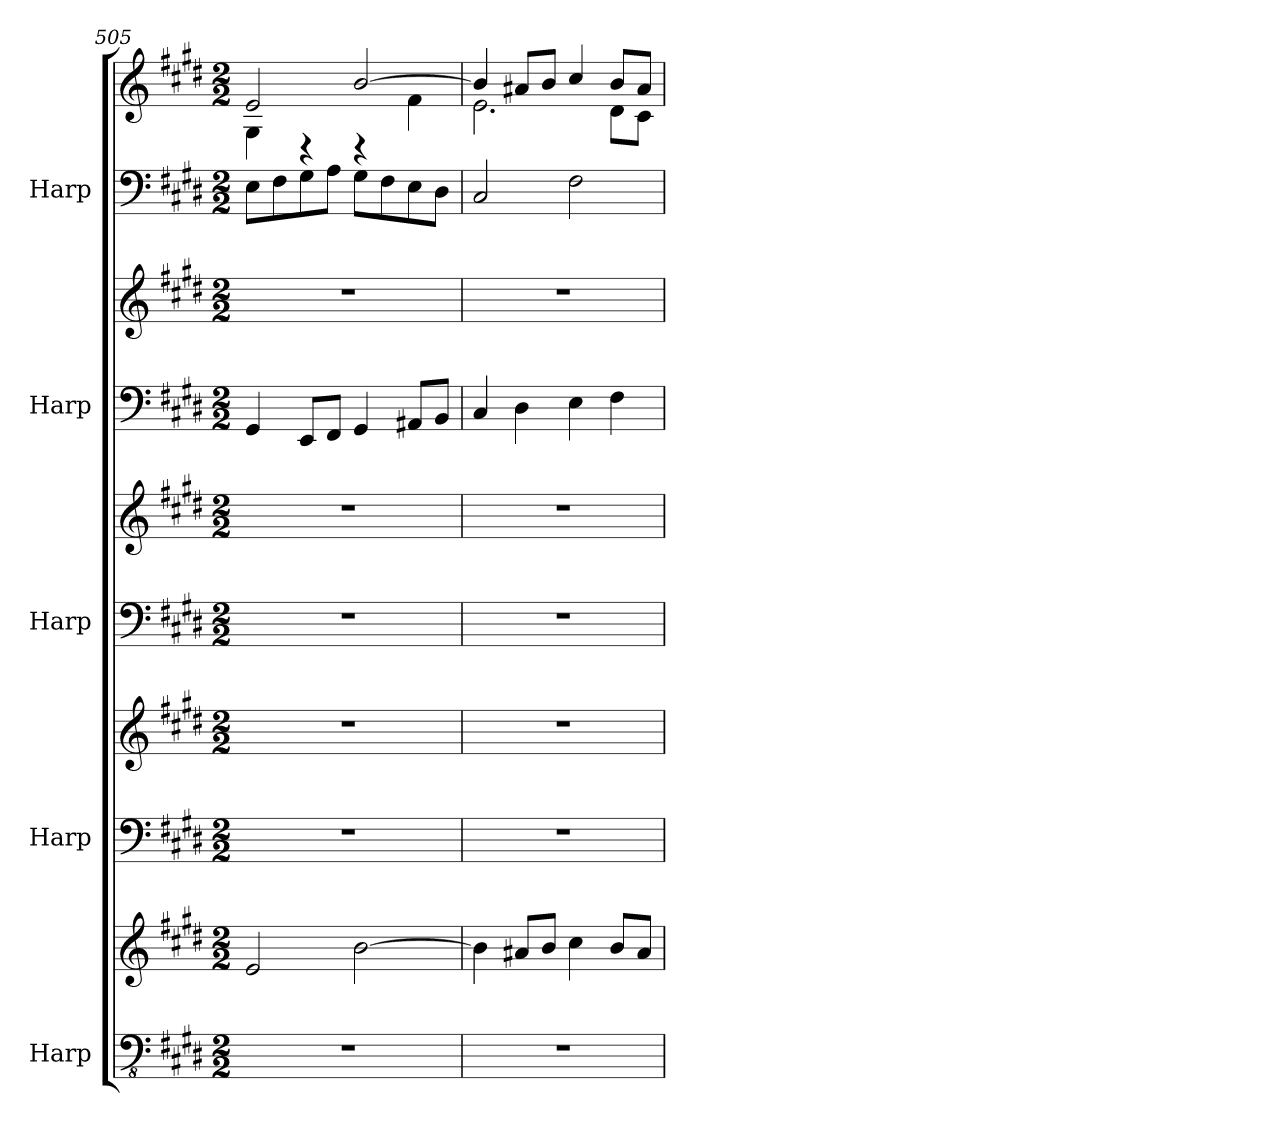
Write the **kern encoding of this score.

**kern	**kern	**kern	**kern	**kern	**kern	**kern	**kern	**kern	**kern
*part5	*part5	*part4	*part4	*part3	*part3	*part2	*part2	*part1	*part1
*staff10	*staff9	*staff8	*staff7	*staff6	*staff5	*staff4	*staff3	*staff2	*staff1
*I"Harp	*	*I"Harp	*	*I"Harp	*	*I"Harp	*	*I"Harp	*
*I'Hp	*	*I'Hp	*	*I'Hp	*	*I'Hp	*	*I'Hp	*
*clefFv4	*clefG2	*clefF4	*clefG2	*clefF4	*clefG2	*clefF4	*clefG2	*clefF4	*clefG2
*k[f#c#g#d#]	*k[f#c#g#d#]	*k[f#c#g#d#]	*k[f#c#g#d#]	*k[f#c#g#d#]	*k[f#c#g#d#]	*k[f#c#g#d#]	*k[f#c#g#d#]	*k[f#c#g#d#]	*k[f#c#g#d#]
*M2/2	*M2/2	*M2/2	*M2/2	*M2/2	*M2/2	*M2/2	*M2/2	*M2/2	*M2/2
=505	=505	=505	=505	=505	=505	=505	=505	=505	=505
*	*	*	*	*	*	*	*	*	*^
1r	2e/	1r	1r	1r	1r	4GG#/	1r	8E\L	2e/	4G#\
.	.	.	.	.	.	.	.	8F#\	.	.
.	.	.	.	.	.	8EE/L	.	8G#\	.	4rD
.	.	.	.	.	.	8FF#/J	.	8A\J	.	.
.	[2b\	.	.	.	.	4GG#/	.	8G#\L	[2b/	4rD
.	.	.	.	.	.	.	.	8F#\	.	.
.	.	.	.	.	.	8AA#X/L	.	8E\	.	4f#\
.	.	.	.	.	.	8BB/J	.	8D#\J	.	.
!!LO:PB:g=z	!!
=506	=506	=506	=506	=506	=506	=506	=506	=506	=506	=506
1r	4b\]	1r	1r	1r	1r	4C#/	1r	2C#/	4b/]	2.e\
.	8a#X/L	.	.	.	.	4D#\	.	.	8a#X/L	.
.	8b/J	.	.	.	.	.	.	.	8b/J	.
.	4cc#\	.	.	.	.	4E\	.	2F#\	4cc#/	.
.	8b/L	.	.	.	.	4F#\	.	.	8b/L	8d#\L
.	8a#/J	.	.	.	.	.	.	.	8a#/J	8c#\J
*	*	*	*	*	*	*	*	*	*v	*v
=	=	=	=	=	=	=	=	=	=
*-	*-	*-	*-	*-	*-	*-	*-	*-	*-
